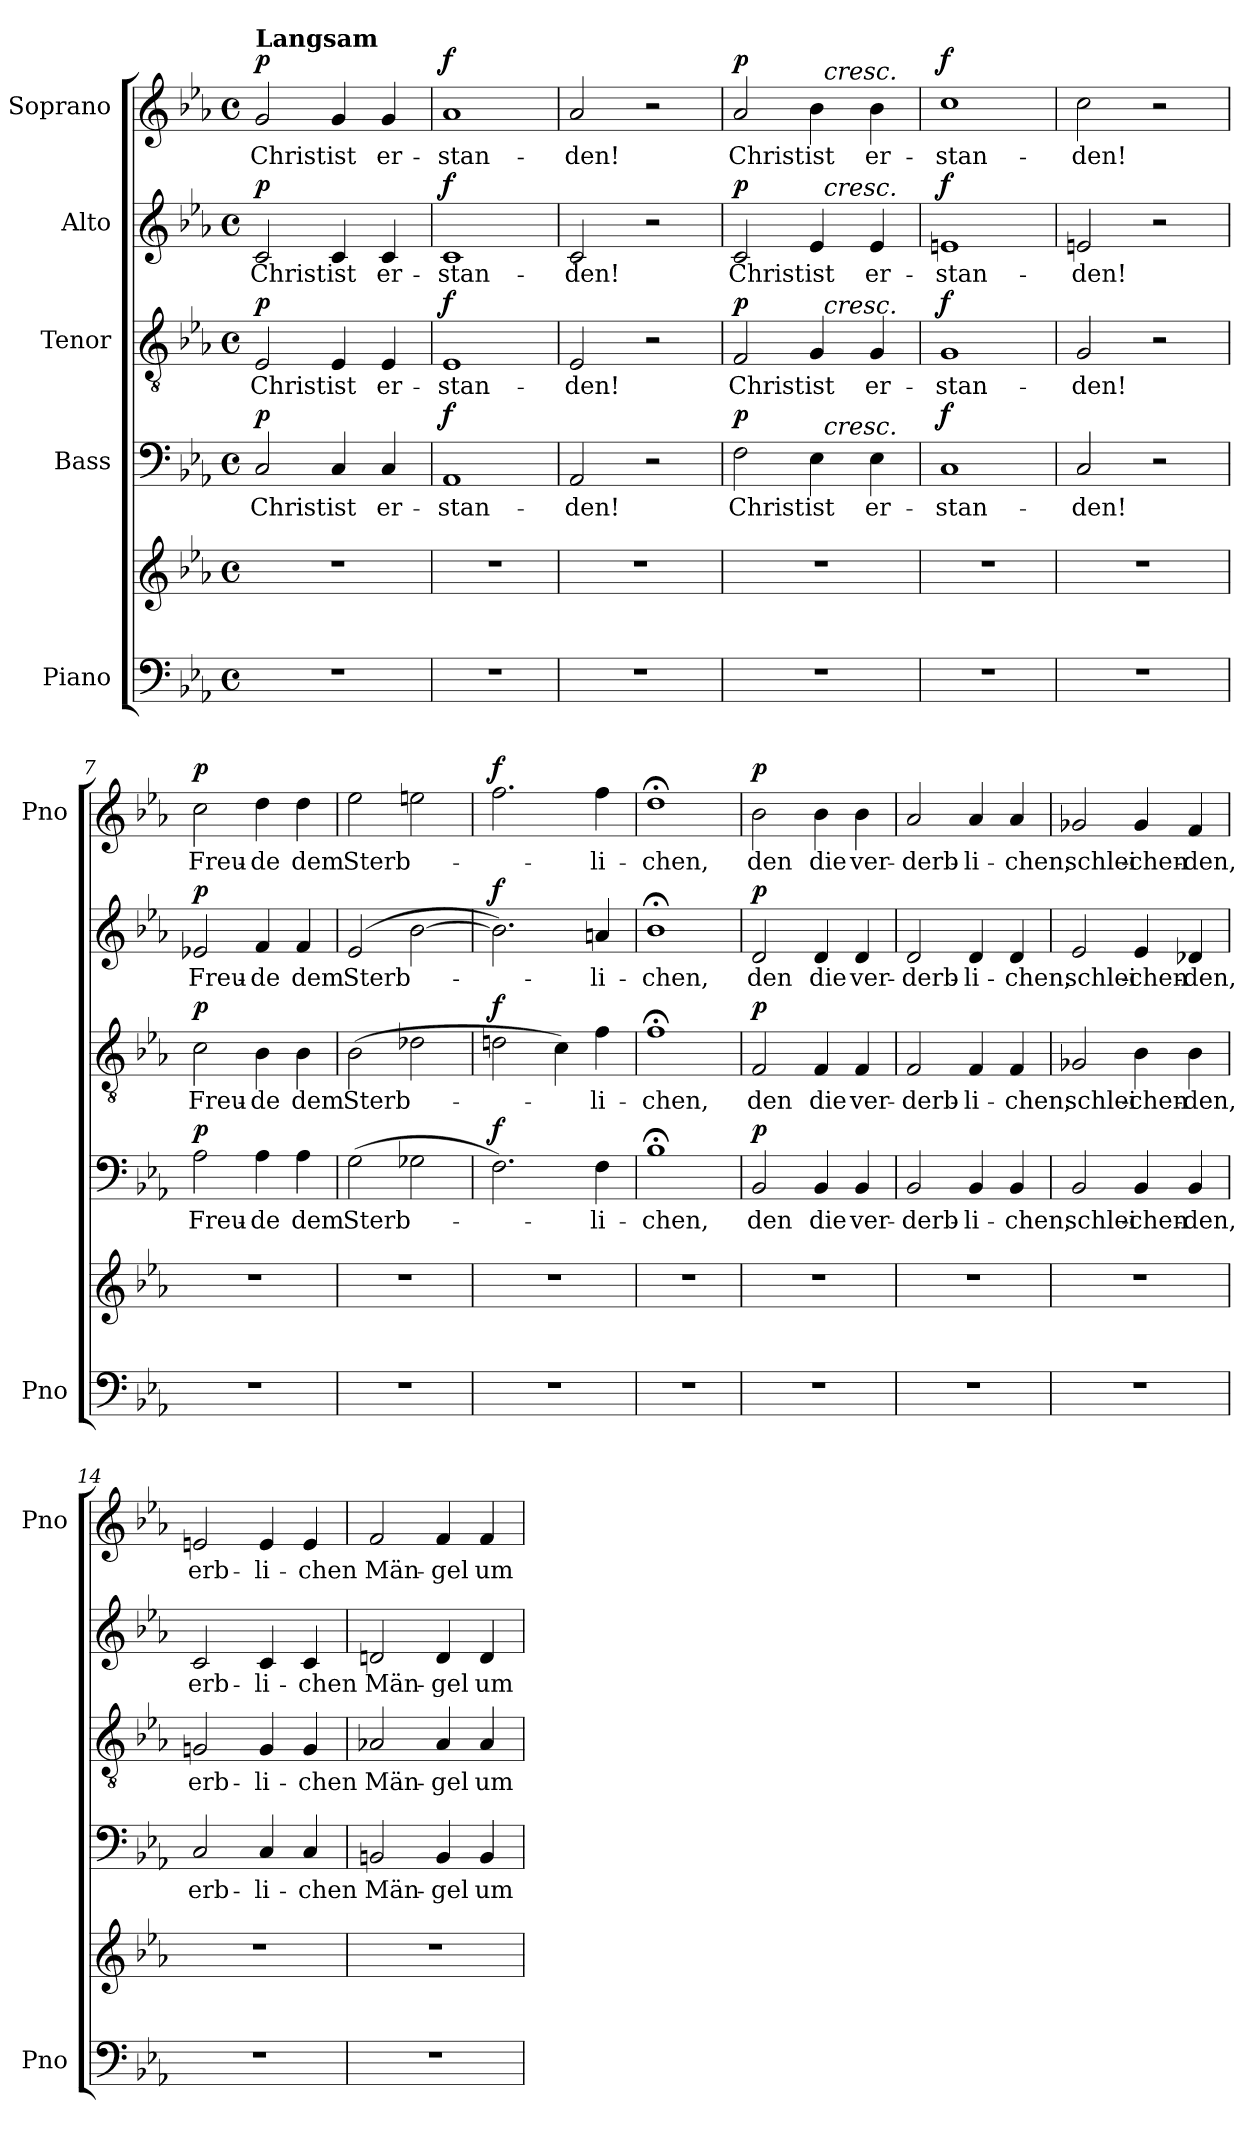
**kern	**kern	**kern	**text	**dynam	**kern	**text	**dynam	**kern	**text	**dynam	**kern	**text	**dynam
*part5	*part5	*part4	*part4	*part4	*part3	*part3	*part3	*part2	*part2	*part2	*part1	*part1	*part1
*staff6	*staff5	*staff4	*staff4	*staff4	*staff3	*staff3	*staff3	*staff2	*staff2	*staff2	*staff1	*staff1	*staff1
*I"Piano	*	*I"Bass	*	*	*I"Tenor	*	*	*I"Alto	*	*	*I"Soprano	*	*
*I'Pno	*	*	*	*	*	*	*	*	*	*	*I'Pno	*	*
*clefF4	*clefG2	*clefF4	*	*	*clefGv2	*	*	*clefG2	*	*	*clefG2	*	*
*k[b-e-a-]	*k[b-e-a-]	*k[b-e-a-]	*	*	*k[b-e-a-]	*	*	*k[b-e-a-]	*	*	*k[b-e-a-]	*	*
*c:	*c:	*c:	*	*	*c:	*	*	*c:	*	*	*c:	*	*
*M4/4	*M4/4	*M4/4	*	*	*M4/4	*	*	*M4/4	*	*	*M4/4	*	*
*met(c)	*met(c)	*met(c)	*	*	*met(c)	*	*	*met(c)	*	*	*met(c)	*	*
=1	=1	=1	=1	=1	=1	=1	=1	=1	=1	=1	=1	=1	=1
!	!	!	!	!	!	!	!	!	!	!	!LO:TX:a:B:t=Langsam	!	!
!	!	!	!	!LO:DY:a	!	!	!LO:DY:a	!	!	!LO:DY:a	!	!	!LO:DY:a
1r	1r	2C/	Christ	p	2E-/	Christ	p	2c/	Christ	p	2g/	Christ	p
.	.	4C/	ist	.	4E-/	ist	.	4c/	ist	.	4g/	ist	.
.	.	4C/	er-	.	4E-/	er-	.	4c/	er-	.	4g/	er-	.
=2	=2	=2	=2	=2	=2	=2	=2	=2	=2	=2	=2	=2	=2
!	!	!	!	!LO:DY:a	!	!	!LO:DY:a	!	!	!LO:DY:a	!	!	!LO:DY:a
1r	1r	1AA-	-stan-	f	1E-	-stan-	f	1c	-stan-	f	1a-	-stan-	f
=3	=3	=3	=3	=3	=3	=3	=3	=3	=3	=3	=3	=3	=3
1r	1r	2AA-/	-den!	.	2E-/	-den!	.	2c/	-den!	.	2a-/	-den!	.
.	.	2r	.	.	2r	.	.	2r	.	.	2r	.	.
=4	=4	=4	=4	=4	=4	=4	=4	=4	=4	=4	=4	=4	=4
!	!	!	!	!LO:DY:a	!	!	!LO:DY:a	!	!	!LO:DY:a	!	!	!LO:DY:a
*	*	*^	*	*	*^	*	*	*^	*	*	*^	*	*
1r	1r	2F\	2ryy	Christ	p	2F/	2ryy	Christ	p	2c/	2ryy	Christ	p	2a-/	2ryy	Christ	p
.	.	4E-\	32ryy	ist	.	4G/	32ryy	ist	.	4e-/	32ryy	ist	.	4b-\	32ryy	ist	.
!	!	!	!	!	!	!	!	!	!	!	!	!	!	!	!LO:TX:a:i:t=cresc.	!	!
!	!	!	!	!	!	!	!	!	!	!	!LO:TX:a:i:t=cresc.	!	!	!	!	!	!
!	!	!	!	!	!	!	!LO:TX:a:i:t=cresc.	!	!	!	!	!	!	!	!	!	!
!	!	!	!LO:TX:a:i:t=cresc.	!	!	!	!	!	!	!	!	!	!	!	!	!	!
.	.	.	4...ryy	.	.	.	4...ryy	.	.	.	4...ryy	.	.	.	4...ryy	.	.
.	.	4E-\	.	er-	.	4G/	.	er-	.	4e-/	.	er-	.	4b-\	.	er-	.
=5	=5	=5	=5	=5	=5	=5	=5	=5	=5	=5	=5	=5	=5	=5	=5	=5	=5
!	!	!	!	!	!LO:DY:a	!	!	!	!LO:DY:a	!	!	!	!LO:DY:a	!	!	!	!LO:DY:a
*	*	*v	*v	*	*	*	*	*	*	*v	*v	*	*	*v	*v	*	*
*	*	*	*	*	*v	*v	*	*	*	*	*	*	*	*
1r	1r	1C	-stan-	f	1G	-stan-	f	1en	-stan-	f	1cc	-stan-	f
=6	=6	=6	=6	=6	=6	=6	=6	=6	=6	=6	=6	=6	=6
1r	1r	2C/	-den!	.	2G/	-den!	.	2en/	-den!	.	2cc\	-den!	.
.	.	2r	.	.	2r	.	.	2r	.	.	2r	.	.
!!LO:LB:g=z
=7	=7	=7	=7	=7	=7	=7	=7	=7	=7	=7	=7	=7	=7
!	!	!	!	!LO:DY:a	!	!	!LO:DY:a	!	!	!LO:DY:a	!	!	!LO:DY:a
1r	1r	2A-\	Freu-	p	2c\	Freu-	p	2e-X/	Freu-	p	2cc\	Freu-	p
.	.	4A-\	-de	.	4B-\	-de	.	4f/	-de	.	4dd\	-de	.
.	.	4A-\	dem	.	4B-\	dem	.	4f/	dem	.	4dd\	dem	.
=8	=8	=8	=8	=8	=8	=8	=8	=8	=8	=8	=8	=8	=8
1r	1r	(2G\	Sterb-	.	(2B-\	Sterb-	.	(2e-/	Sterb-	.	2ee-\	Sterb-	.
.	.	2G-X\	.	.	2d-X\	.	.	[2b-\	.	.	2een\	.	.
=9	=9	=9	=9	=9	=9	=9	=9	=9	=9	=9	=9	=9	=9
!	!	!	!	!LO:DY:a	!	!	!LO:DY:a	!	!	!LO:DY:a	!	!	!LO:DY:a
1r	1r	2.F\)	.	f	2dn\	.	f	2.b-\])	.	f	2.ff\	.	f
.	.	.	.	.	4c\)	.	.	.	.	.	.	.	.
.	.	4F\	-li-	.	4f\	-li-	.	4an/	-li-	.	4ff\	-li-	.
=10	=10	=10	=10	=10	=10	=10	=10	=10	=10	=10	=10	=10	=10
1r	1r	1B-;<	-chen,	.	1f;<	-chen,	.	1b-;<	-chen,	.	1dd;<	-chen,	.
=11	=11	=11	=11	=11	=11	=11	=11	=11	=11	=11	=11	=11	=11
!	!	!	!	!LO:DY:a	!	!	!LO:DY:a	!	!	!LO:DY:a	!	!	!LO:DY:a
1r	1r	2BB-/	den	p	2F/	den	p	2d/	den	p	2b-\	den	p
.	.	4BB-/	die	.	4F/	die	.	4d/	die	.	4b-\	die	.
.	.	4BB-/	ver-	.	4F/	ver-	.	4d/	ver-	.	4b-\	ver-	.
=12	=12	=12	=12	=12	=12	=12	=12	=12	=12	=12	=12	=12	=12
1r	1r	2BB-/	-derb-	.	2F/	-derb-	.	2d/	-derb-	.	2a-/	-derb-	.
.	.	4BB-/	-li-	.	4F/	-li-	.	4d/	-li-	.	4a-/	-li-	.
.	.	4BB-/	-chen,	.	4F/	-chen,	.	4d/	-chen,	.	4a-/	-chen,	.
!!LO:LB:g=z
=13	=13	=13	=13	=13	=13	=13	=13	=13	=13	=13	=13	=13	=13
1r	1r	2BB-/	schlei-	.	2G-X/	schlei-	.	2e-/	schlei-	.	2g-X/	schlei-	.
.	.	4BB-/	-chen-	.	4B-\	-chen-	.	4e-/	-chen-	.	4g-/	-chen-	.
.	.	4BB-/	-den,	.	4B-\	-den,	.	4d-X/	-den,	.	4f/	-den,	.
=14	=14	=14	=14	=14	=14	=14	=14	=14	=14	=14	=14	=14	=14
1r	1r	2C/	erb-	.	2Gn/	erb-	.	2c/	erb-	.	2en/	erb-	.
.	.	4C/	-li-	.	4G/	-li-	.	4c/	-li-	.	4e/	-li-	.
.	.	4C/	-chen	.	4G/	-chen	.	4c/	-chen	.	4e/	-chen	.
=15	=15	=15	=15	=15	=15	=15	=15	=15	=15	=15	=15	=15	=15
1r	1r	2BBn/	Män-	.	2A-X/	Män-	.	2dn/	Män-	.	2f/	Män-	.
.	.	4BB/	-gel	.	4A-/	-gel	.	4d/	-gel	.	4f/	-gel	.
.	.	4BB/	um-	.	4A-/	um-	.	4d/	um-	.	4f/	um-	.
=	=	=	=	=	=	=	=	=	=	=	=	=	=
*-	*-	*-	*-	*-	*-	*-	*-	*-	*-	*-	*-	*-	*-
